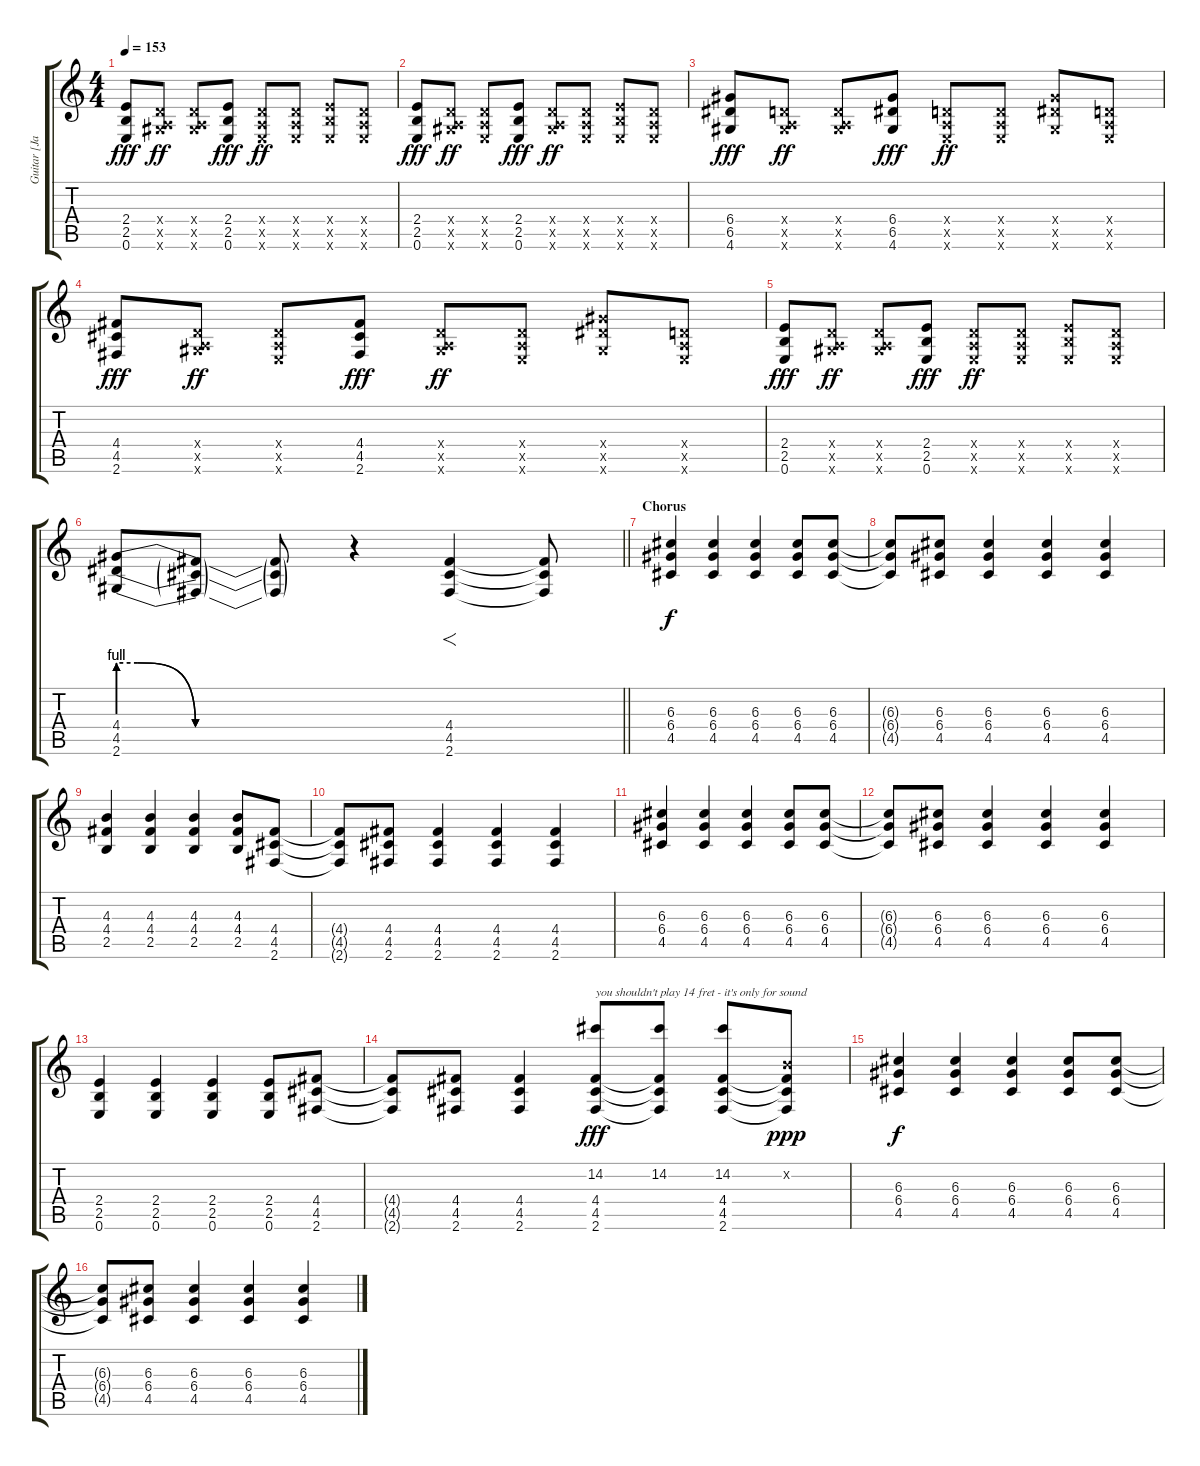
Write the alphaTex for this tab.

\track ("Guitar [Jaska]" "Guitar [Ja") {instrument distortionguitar}
\staff {score tabs}
\tuning (E4 B3 G3 D3 A2 E2) {hide}
\ts (4 4)
\tempo 153
\clef g2
\ks c
(2.4 2.5 0.6).8{dy fff} (0.4{x} 0.5{x} 4.6{x}).8{dy ff} (0.4{x} 0.5{x} 4.6{x}).8 (2.4 2.5 0.6).8{dy fff} (0.4{x} 0.5{x} 0.6{x}).8{dy ff} (0.4{x} 0.5{x} 0.6{x}).8 (2.4{x} 2.5{x} 0.6{x}).8 (0.4{x} 0.5{x} 0.6{x}).8 |
(2.4 2.5 0.6).8{dy fff} (0.4{x} 0.5{x} 4.6{x}).8{dy ff} (0.4{x} 0.5{x} 0.6{x}).8 (2.4 2.5 0.6).8{dy fff} (0.4{x} 0.5{x} 4.6{x}).8{dy ff} (0.4{x} 0.5{x} 0.6{x}).8 (2.4{x} 2.5{x} 0.6{x}).8 (0.4{x} 0.5{x} 0.6{x}).8 |
(6.4 6.5 4.6).8{dy fff} (0.4{x} 0.5{x} 4.6{x}).8{dy ff} (0.4{x} 0.5{x} 4.6{x}).8 (6.4 6.5 4.6).8{dy fff} (0.4{x} 0.5{x} 0.6{x}).8{dy ff} (0.4{x} 0.5{x} 0.6{x}).8 (6.4{x} 6.5{x} 4.6{x}).8 (0.4{x} 0.5{x} 0.6{x}).8 |
(4.4 4.5 2.6).8{dy fff} (0.4{x} 0.5{x} 4.6{x}).8{dy ff} (0.4{x} 0.5{x} 0.6{x}).8 (4.4 4.5 2.6).8{dy fff} (0.4{x} 0.5{x} 4.6{x}).8{dy ff} (0.4{x} 0.5{x} 0.6{x}).8 (6.4{x} 6.5{x} 4.6{x}).8 (0.4{x} 0.5{x} 0.6{x}).8 |
(2.4 2.5 0.6).8{dy fff} (0.4{x} 0.5{x} 4.6{x}).8{dy ff} (0.4{x} 0.5{x} 4.6{x}).8 (2.4 2.5 0.6).8{dy fff} (0.4{x} 0.5{x} 0.6{x}).8{dy ff} (0.4{x} 0.5{x} 0.6{x}).8 (2.4{x} 2.5{x} 0.6{x}).8 (0.4{x} 0.5{x} 0.6{x}).8 |
\barLineRight lightlight
(4.4{be (custom 0 4 5 4 20 0 60 0)} 4.5{be (custom 0 4 5 4 20 0 60 0)} 2.6{be (custom 0 4 5 4 20 0 60 0)}).8 (4.4{t} 4.5{t} 2.6{t}).8 (4.4{t} 4.5{t} 2.6{t}).8 r.4 (4.4 4.5 2.6).4{f volume 16} (4.4{t} 4.5{t} 2.6{t}).8 |
\section ("" "Chorus")
(6.3 6.4 4.5).4{dy f volume 14} (6.3 6.4 4.5).4 (6.3 6.4 4.5).4 (6.3 6.4 4.5).8 (6.3 6.4 4.5).8 |
(6.3{t} 6.4{t} 4.5{t}).8 (6.3 6.4 4.5).8 (6.3 6.4 4.5).4 (6.3 6.4 4.5).4 (6.3 6.4 4.5).4 |
(4.3 4.4 2.5).4 (4.3 4.4 2.5).4 (4.3 4.4 2.5).4 (4.3 4.4 2.5).8 (4.4 4.5 2.6).8 |
(4.4{t} 4.5{t} 2.6{t}).8 (4.4 4.5 2.6).8 (4.4 4.5 2.6).4 (4.4 4.5 2.6).4 (4.4 4.5 2.6).4 |
(6.3 6.4 4.5).4 (6.3 6.4 4.5).4 (6.3 6.4 4.5).4 (6.3 6.4 4.5).8 (6.3 6.4 4.5).8 |
(6.3{t} 6.4{t} 4.5{t}).8 (6.3 6.4 4.5).8 (6.3 6.4 4.5).4 (6.3 6.4 4.5).4 (6.3 6.4 4.5).4 |
(2.4 2.5 0.6).4 (2.4 2.5 0.6).4 (2.4 2.5 0.6).4 (2.4 2.5 0.6).8 (4.4 4.5 2.6).8 |
(4.4{t} 4.5{t} 2.6{t}).8 (4.4 4.5 2.6).8 (4.4 4.5 2.6).4 (14.2 4.4 4.5 2.6).8{txt "you shouldn't play 14 fret - it's only for sound" dy fff} (14.2 4.4{t} 4.5{t} 2.6{t}).8 (14.2 4.4 4.5 2.6).8 (0.2{x} 4.4{t} 4.5{t} 2.6{t}).8{dy ppp} |
(6.3 6.4 4.5).4{dy f} (6.3 6.4 4.5).4 (6.3 6.4 4.5).4 (6.3 6.4 4.5).8 (6.3 6.4 4.5).8 |
(6.3{t} 6.4{t} 4.5{t}).8 (6.3 6.4 4.5).8 (6.3 6.4 4.5).4 (6.3 6.4 4.5).4 (6.3 6.4 4.5).4
